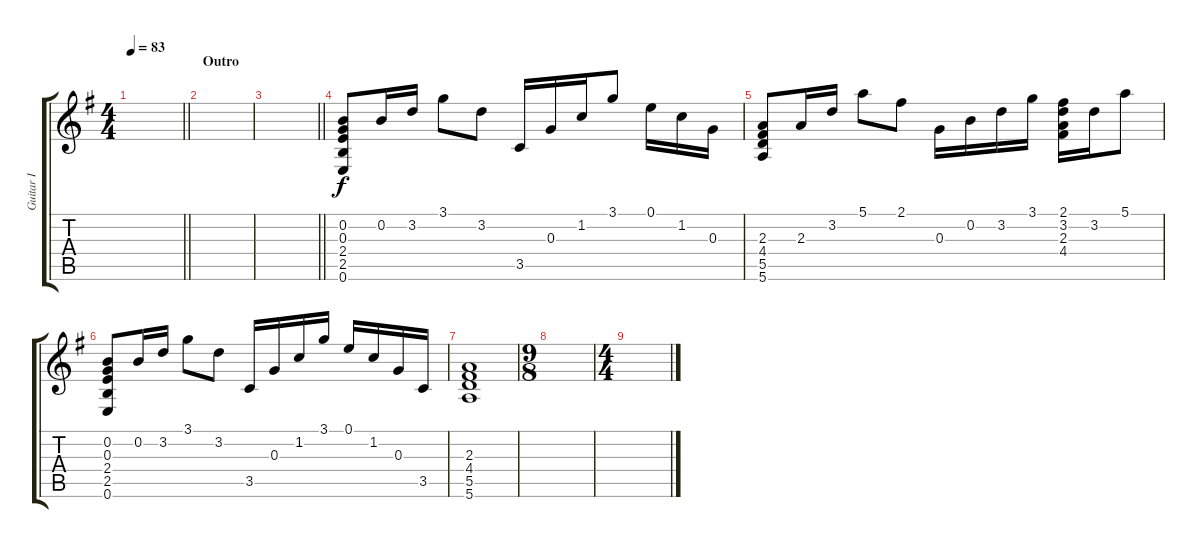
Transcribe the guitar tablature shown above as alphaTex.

\track ("Guitar I" "Guitar I") {instrument acousticguitarnylon}
\staff {score tabs}
\tuning (E4 B3 G3 D3 A2 E2) {hide}
\ts (4 4)
\tempo 83
\clef g2
\barLineRight lightlight
\ks g
|
\section ("" "Outro")
|
\barLineRight lightlight
|
\section ("" "")
(0.2 0.3 2.4 2.5 0.6).8 0.2.16 3.2.16 3.1.8 3.2.8 3.5.16 0.3.16 1.2.16 3.1.8 0.1.16 1.2.16 0.3.16 |
(2.3 4.4 5.5 5.6).8 2.3.16 3.2.16 5.1.8 2.1.8 0.3.16 0.2.16 3.2.16 3.1.16 (2.1 3.2 2.3 4.4).16 3.2.16 5.1.8 |
(0.2 0.3 2.4 2.5 0.6).8 0.2.16 3.2.16 3.1.8 3.2.8 3.5.16 0.3.16 1.2.16 3.1.16 0.1.16 1.2.16 0.3.16 3.5.16 |
(2.3 4.4 5.5 5.6).1 |
\ts (9 8)
|
\ts (4 4)
